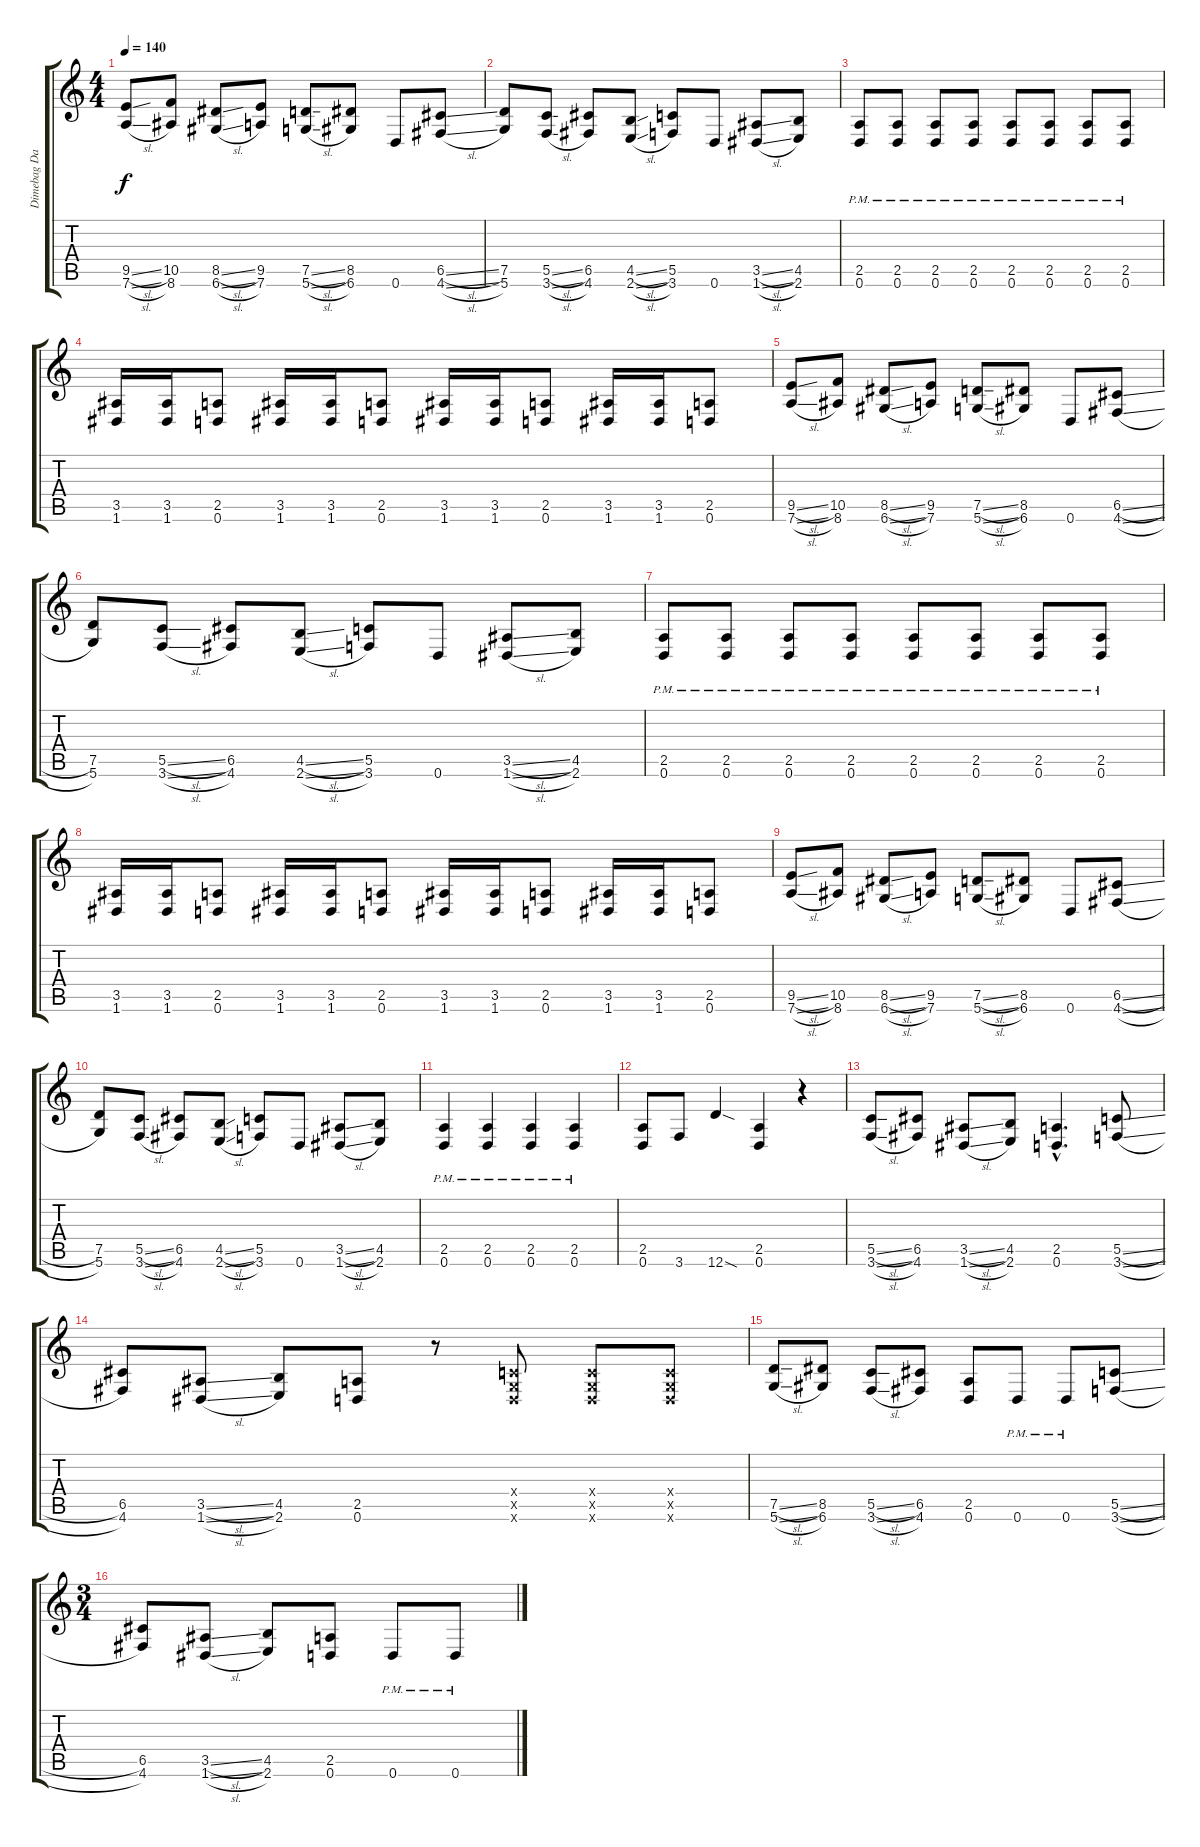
\track ("Dimebag Darrell" "Dimebag Da") {instrument overdrivenguitar}
\staff {score tabs}
\tuning (D4 A3 F3 C3 G2 D2) {hide}
\ts (4 4)
\tempo 140
\clef g2
\ks c
(9.5{sl} 7.6{sl}).8{dy f} (10.5 8.6).8 (8.5{sl} 6.6{sl}).8 (9.5 7.6).8 (7.5{sl} 5.6{sl}).8 (8.5 6.6).8 0.6.8 (6.5{sl} 4.6{sl}).8 |
(7.5 5.6).8 (5.5{sl} 3.6{sl}).8 (6.5 4.6).8 (4.5{sl} 2.6{sl}).8 (5.5 3.6).8 0.6.8 (3.5{sl} 1.6{sl}).8 (4.5 2.6).8 |
(2.5{pm} 0.6{pm}).8 (2.5{pm} 0.6{pm}).8 (2.5{pm} 0.6{pm}).8 (2.5{pm} 0.6{pm}).8 (2.5{pm} 0.6{pm}).8 (2.5{pm} 0.6{pm}).8 (2.5{pm} 0.6{pm}).8 (2.5{pm} 0.6{pm}).8 |
(3.5 1.6).16 (3.5 1.6).16 (2.5 0.6).8 (3.5 1.6).16 (3.5 1.6).16 (2.5 0.6).8 (3.5 1.6).16 (3.5 1.6).16 (2.5 0.6).8 (3.5 1.6).16 (3.5 1.6).16 (2.5 0.6).8 |
(9.5{sl} 7.6{sl}).8 (10.5 8.6).8 (8.5{sl} 6.6{sl}).8 (9.5 7.6).8 (7.5{sl} 5.6{sl}).8 (8.5 6.6).8 0.6.8 (6.5{sl} 4.6{sl}).8 |
(7.5 5.6).8 (5.5{sl} 3.6{sl}).8 (6.5 4.6).8 (4.5{sl} 2.6{sl}).8 (5.5 3.6).8 0.6.8 (3.5{sl} 1.6{sl}).8 (4.5 2.6).8 |
(2.5{pm} 0.6{pm}).8 (2.5{pm} 0.6{pm}).8 (2.5{pm} 0.6{pm}).8 (2.5{pm} 0.6{pm}).8 (2.5{pm} 0.6{pm}).8 (2.5{pm} 0.6{pm}).8 (2.5{pm} 0.6{pm}).8 (2.5{pm} 0.6{pm}).8 |
(3.5 1.6).16 (3.5 1.6).16 (2.5 0.6).8 (3.5 1.6).16 (3.5 1.6).16 (2.5 0.6).8 (3.5 1.6).16 (3.5 1.6).16 (2.5 0.6).8 (3.5 1.6).16 (3.5 1.6).16 (2.5 0.6).8 |
(9.5{sl} 7.6{sl}).8 (10.5 8.6).8 (8.5{sl} 6.6{sl}).8 (9.5 7.6).8 (7.5{sl} 5.6{sl}).8 (8.5 6.6).8 0.6.8 (6.5{sl} 4.6{sl}).8 |
(7.5 5.6).8 (5.5{sl} 3.6{sl}).8 (6.5 4.6).8 (4.5{sl} 2.6{sl}).8 (5.5 3.6).8 0.6.8 (3.5{sl} 1.6{sl}).8 (4.5 2.6).8 |
(2.5{pm} 0.6{pm}).4 (2.5{pm} 0.6{pm}).4 (2.5{pm} 0.6{pm}).4 (2.5{pm} 0.6{pm}).4 |
(2.5 0.6).8 3.6.8 12.6{sod}.4 (2.5 0.6).4 r.4 |
(5.5{sl} 3.6{sl}).8 (6.5 4.6).8 (3.5{sl} 1.6{sl}).8 (4.5 2.6).8 (2.5{hac} 0.6{hac}).4{d} (5.5{sl} 3.6{sl}).8 |
(6.5 4.6).8 (3.5{sl} 1.6{sl}).8 (4.5 2.6).8 (2.5 0.6).8 r.8 (0.4{x} 0.5{x} 0.6{x}).8 (0.4{x} 0.5{x} 0.6{x}).8 (0.4{x} 0.5{x} 0.6{x}).8 |
(7.5{sl} 5.6{sl}).8 (8.5 6.6).8 (5.5{sl} 3.6{sl}).8 (6.5 4.6).8 (2.5 0.6).8 0.6{pm}.8 0.6{pm}.8 (5.5{sl} 3.6{sl}).8 |
\ts (3 4)
(6.5 4.6).8 (3.5{sl} 1.6{sl}).8 (4.5 2.6).8 (2.5 0.6).8 0.6{pm}.8 0.6{pm}.8
